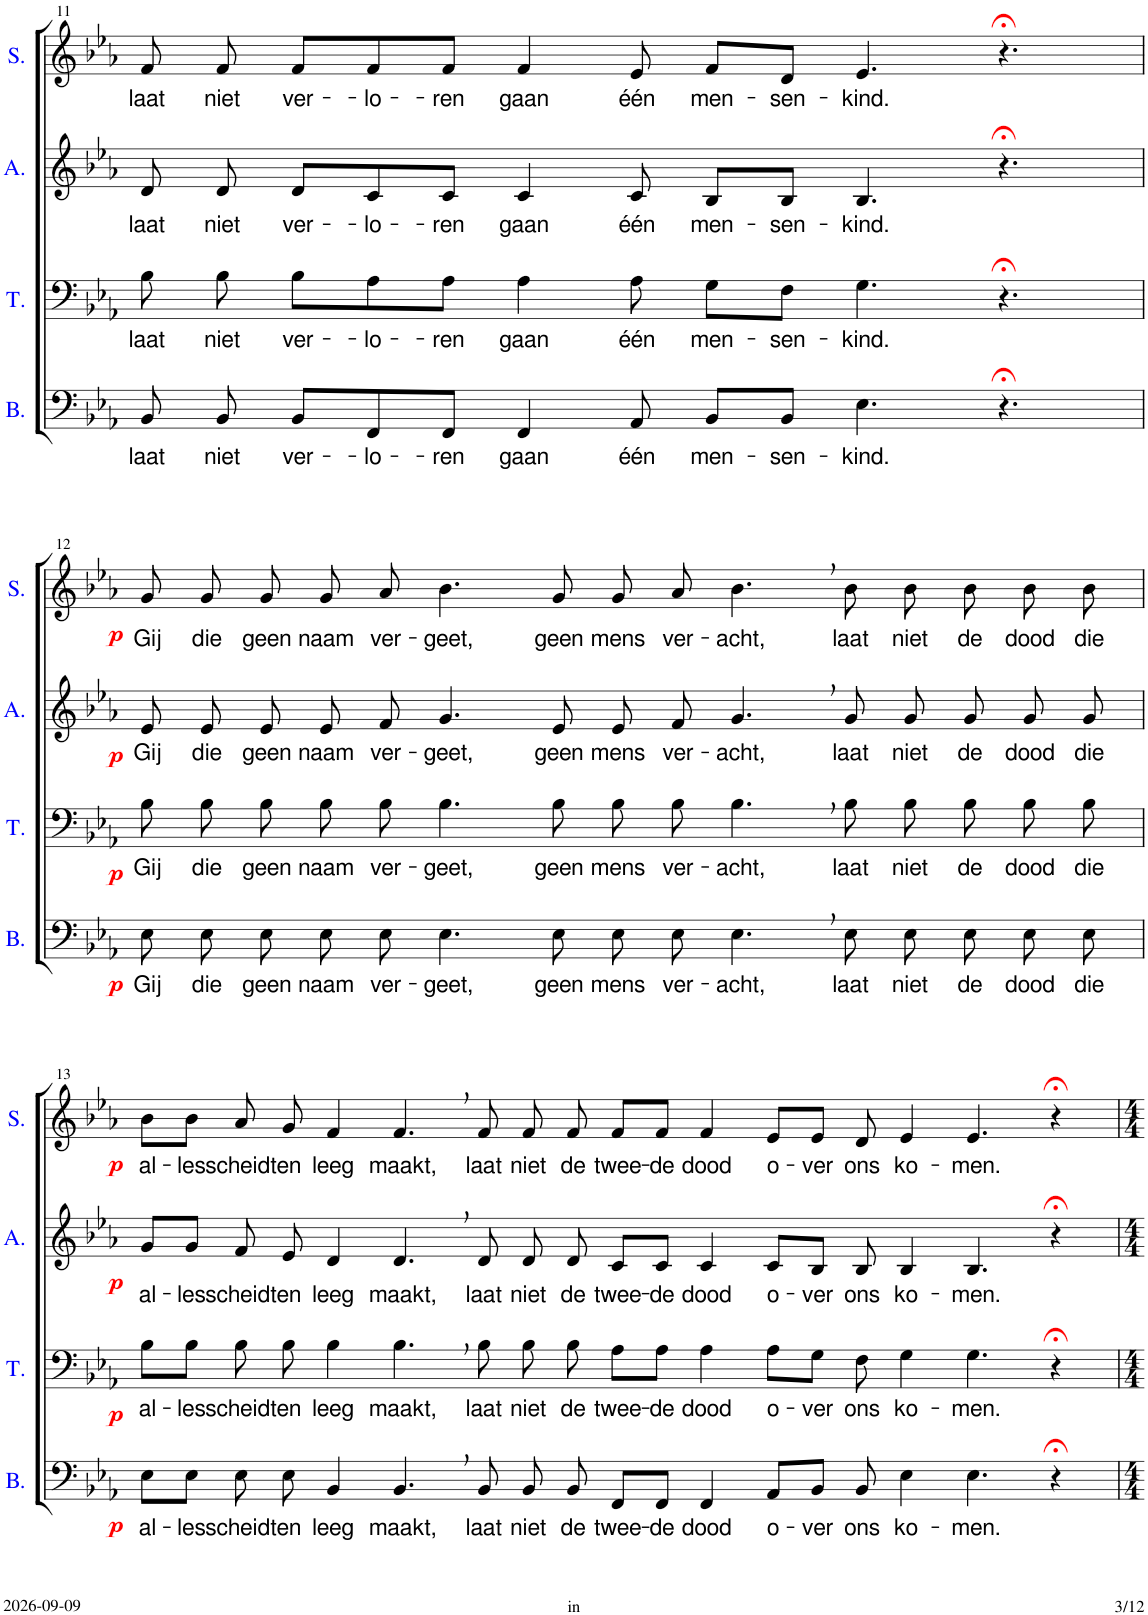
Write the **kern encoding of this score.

**kern	**text	**dynam	**kern	**text	**dynam	**kern	**text	**dynam	**kern	**text	**dynam
*part4	*part4	*part4	*part3	*part3	*part3	*part2	*part2	*part2	*part1	*part1	*part1
*staff4	*staff4	*staff4	*staff3	*staff3	*staff3	*staff2	*staff2	*staff2	*staff1	*staff1	*staff1
*I"Bass	*	*	*I"Tenor	*	*	*I"Alto	*	*	*I"Soprano	*	*
*I'B.	*	*	*I'T.	*	*	*I'A.	*	*	*I'S.	*	*
!!LO:PB:g=z
*clefF4	*	*	*clefF4	*	*	*clefG2	*	*	*clefG2	*	*
*k[b-e-a-]	*	*	*k[b-e-a-]	*	*	*k[b-e-a-]	*	*	*k[b-e-a-]	*	*
*M4/4	*	*	*M4/4	*	*	*M4/4	*	*	*M4/4	*	*
=11	=11	=11	=11	=11	=11	=11	=11	=11	=11	=11	=11
!	!LO:LY:b	!	!	!LO:LY:b	!	!	!LO:LY:b	!	!	!LO:LY:b	!
8BB-/	laat	.	8B-\	laat	.	8d/	laat	.	8f/	laat	.
!	!LO:LY:b	!	!	!LO:LY:b	!	!	!LO:LY:b	!	!	!LO:LY:b	!
8BB-/	niet	.	8B-\	niet	.	8d/	niet	.	8f/	niet	.
!	!LO:LY:b	!	!	!LO:LY:b	!	!	!LO:LY:b	!	!	!LO:LY:b	!
8BB-/L	ver-	.	8B-\L	ver-	.	8d/L	ver-	.	8f/L	ver-	.
!	!LO:LY:b	!	!	!LO:LY:b	!	!	!LO:LY:b	!	!	!LO:LY:b	!
8FF/	-lo-	.	8A-\	-lo-	.	8c/	-lo-	.	8f/	-lo-	.
!	!LO:LY:b	!	!	!LO:LY:b	!	!	!LO:LY:b	!	!	!LO:LY:b	!
8FF/J	-ren	.	8A-\J	-ren	.	8c/J	-ren	.	8f/J	-ren	.
!	!LO:LY:b	!	!	!LO:LY:b	!	!	!LO:LY:b	!	!	!LO:LY:b	!
4FF/	gaan	.	4A-\	gaan	.	4c/	gaan	.	4f/	gaan	.
!	!LO:LY:b	!	!	!LO:LY:b	!	!	!LO:LY:b	!	!	!LO:LY:b	!
8AA-/	één	.	8A-\	één	.	8c/	één	.	8e-/	één	.
!	!LO:LY:b	!	!	!LO:LY:b	!	!	!LO:LY:b	!	!	!LO:LY:b	!
8BB-/L	men-	.	8G\L	men-	.	8B-/L	men-	.	8f/L	men-	.
!	!LO:LY:b	!	!	!LO:LY:b	!	!	!LO:LY:b	!	!	!LO:LY:b	!
8BB-/J	-sen-	.	8F\J	-sen-	.	8B-/J	-sen-	.	8d/J	-sen-	.
!	!LO:LY:b	!	!	!LO:LY:b	!	!	!LO:LY:b	!	!	!LO:LY:b	!
4.E-\	-kind.	.	4.G\	-kind.	.	4.B-/	-kind.	.	4.e-/	-kind.	.
4.r;<	.	.	4.r;<	.	.	4.r;<	.	.	4.r;<	.	.
!!LO:LB:g=z
=12	=12	=12	=12	=12	=12	=12	=12	=12	=12	=12	=12
!	!LO:LY:b	!LO:DY:b	!	!LO:LY:b	!LO:DY:b	!	!LO:LY:b	!LO:DY:b	!	!LO:LY:b	!LO:DY:b
8E-\	Gij	p	8B-\	Gij	p	8e-/	Gij	p	8g/	Gij	p
!	!LO:LY:b	!	!	!LO:LY:b	!	!	!LO:LY:b	!	!	!LO:LY:b	!
8E-\	die	.	8B-\	die	.	8e-/	die	.	8g/	die	.
!	!LO:LY:b	!	!	!LO:LY:b	!	!	!LO:LY:b	!	!	!LO:LY:b	!
8E-\	geen	.	8B-\	geen	.	8e-/	geen	.	8g/	geen	.
!	!LO:LY:b	!	!	!LO:LY:b	!	!	!LO:LY:b	!	!	!LO:LY:b	!
8E-\	naam	.	8B-\	naam	.	8e-/	naam	.	8g/	naam	.
!	!LO:LY:b	!	!	!LO:LY:b	!	!	!LO:LY:b	!	!	!LO:LY:b	!
8E-\	ver-	.	8B-\	ver-	.	8f/	ver-	.	8a-/	ver-	.
!	!LO:LY:b	!	!	!LO:LY:b	!	!	!LO:LY:b	!	!	!LO:LY:b	!
4.E-\	-geet,	.	4.B-\	-geet,	.	4.g/	-geet,	.	4.b-\	-geet,	.
!	!LO:LY:b	!	!	!LO:LY:b	!	!	!LO:LY:b	!	!	!LO:LY:b	!
8E-\	geen	.	8B-\	geen	.	8e-/	geen	.	8g/	geen	.
!	!LO:LY:b	!	!	!LO:LY:b	!	!	!LO:LY:b	!	!	!LO:LY:b	!
8E-\	mens	.	8B-\	mens	.	8e-/	mens	.	8g/	mens	.
!	!LO:LY:b	!	!	!LO:LY:b	!	!	!LO:LY:b	!	!	!LO:LY:b	!
8E-\	ver-	.	8B-\	ver-	.	8f/	ver-	.	8a-/	ver-	.
!	!LO:LY:b	!	!	!LO:LY:b	!	!	!LO:LY:b	!	!	!LO:LY:b	!
4.E-,\	-acht,	.	4.B-,\	-acht,	.	4.g,/	-acht,	.	4.b-,\	-acht,	.
!	!LO:LY:b	!	!	!LO:LY:b	!	!	!LO:LY:b	!	!	!LO:LY:b	!
8E-\	laat	.	8B-\	laat	.	8g/	laat	.	8b-\	laat	.
!	!LO:LY:b	!	!	!LO:LY:b	!	!	!LO:LY:b	!	!	!LO:LY:b	!
8E-\	niet	.	8B-\	niet	.	8g/	niet	.	8b-\	niet	.
!	!LO:LY:b	!	!	!LO:LY:b	!	!	!LO:LY:b	!	!	!LO:LY:b	!
8E-\	de	.	8B-\	de	.	8g/	de	.	8b-\	de	.
!	!LO:LY:b	!	!	!LO:LY:b	!	!	!LO:LY:b	!	!	!LO:LY:b	!
8E-\	dood	.	8B-\	dood	.	8g/	dood	.	8b-\	dood	.
!	!LO:LY:b	!	!	!LO:LY:b	!	!	!LO:LY:b	!	!	!LO:LY:b	!
8E-\	die	.	8B-\	die	.	8g/	die	.	8b-\	die	.
!!LO:LB:g=z
=13	=13	=13	=13	=13	=13	=13	=13	=13	=13	=13	=13
!	!LO:LY:b	!LO:DY:b	!	!LO:LY:b	!LO:DY:b	!	!LO:LY:b	!LO:DY:b	!	!LO:LY:b	!LO:DY:b
8E-\L	al-	p	8B-\L	al-	p	8g/L	al-	p	8b-\L	al-	p
!	!LO:LY:b	!	!	!LO:LY:b	!	!	!LO:LY:b	!	!	!LO:LY:b	!
8E-\J	-les	.	8B-\J	-les	.	8g/J	-les	.	8b-\J	-les	.
!	!LO:LY:b	!	!	!LO:LY:b	!	!	!LO:LY:b	!	!	!LO:LY:b	!
8E-\	scheidt	.	8B-\	scheidt	.	8f/	scheidt	.	8a-/	scheidt	.
!	!LO:LY:b	!	!	!LO:LY:b	!	!	!LO:LY:b	!	!	!LO:LY:b	!
8E-\	en	.	8B-\	en	.	8e-/	en	.	8g/	en	.
!	!LO:LY:b	!	!	!LO:LY:b	!	!	!LO:LY:b	!	!	!LO:LY:b	!
4BB-/	leeg	.	4B-\	leeg	.	4d/	leeg	.	4f/	leeg	.
!	!LO:LY:b	!	!	!LO:LY:b	!	!	!LO:LY:b	!	!	!LO:LY:b	!
[4BB-/	maakt,	.	[4B-\	maakt,	.	[4d/	maakt,	.	[4f/	maakt,	.
8ryy	.	.	8ryy	.	.	8ryy	.	.	8ryy	.	.
!	!LO:LY:b	!	!	!LO:LY:b	!	!	!LO:LY:b	!	!	!LO:LY:b	!
8BB-/	laat	.	8B-\	laat	.	8d/	laat	.	8f/	laat	.
!	!LO:LY:b	!	!	!LO:LY:b	!	!	!LO:LY:b	!	!	!LO:LY:b	!
8BB-/	niet	.	8B-\	niet	.	8d/	niet	.	8f/	niet	.
!	!LO:LY:b	!	!	!LO:LY:b	!	!	!LO:LY:b	!	!	!LO:LY:b	!
8BB-/	de	.	8B-\	de	.	8d/	de	.	8f/	de	.
!	!LO:LY:b	!	!	!LO:LY:b	!	!	!LO:LY:b	!	!	!LO:LY:b	!
8FF/L	twee-	.	8A-\L	twee-	.	8c/L	twee-	.	8f/L	twee-	.
!	!LO:LY:b	!	!	!LO:LY:b	!	!	!LO:LY:b	!	!	!LO:LY:b	!
8FF/J	-de	.	8A-\J	-de	.	8c/J	-de	.	8f/J	-de	.
!	!LO:LY:b	!	!	!LO:LY:b	!	!	!LO:LY:b	!	!	!LO:LY:b	!
4FF/	dood	.	4A-\	dood	.	4c/	dood	.	4f/	dood	.
!	!LO:LY:b	!	!	!LO:LY:b	!	!	!LO:LY:b	!	!	!LO:LY:b	!
8AA-/L	o-	.	8A-\L	o-	.	8c/L	o-	.	8e-/L	o-	.
!	!LO:LY:b	!	!	!LO:LY:b	!	!	!LO:LY:b	!	!	!LO:LY:b	!
8BB-/J	-ver	.	8G\J	-ver	.	8B-/J	-ver	.	8e-/J	-ver	.
!	!LO:LY:b	!	!	!LO:LY:b	!	!	!LO:LY:b	!	!	!LO:LY:b	!
8BB-/	ons	.	8F\	ons	.	8B-/	ons	.	8d/	ons	.
!	!LO:LY:b	!	!	!LO:LY:b	!	!	!LO:LY:b	!	!	!LO:LY:b	!
4E-\	ko-	.	4G\	ko-	.	4B-/	ko-	.	4e-/	ko-	.
!	!LO:LY:b	!	!	!LO:LY:b	!	!	!LO:LY:b	!	!	!LO:LY:b	!
4.E-\	-men.	.	4.G\	-men.	.	4.B-/	-men.	.	4.e-/	-men.	.
4r;<	.	.	4r;<	.	.	4r;<	.	.	4r;<	.	.
=14	=14	=14	=14	=14	=14	=14	=14	=14	=14	=14	=14
8BB-,/]	.	.	8B-,\]	.	.	8d,/]	.	.	8f,/]	.	.
=	=	=	=	=	=	=	=	=	=	=	=
*-	*-	*-	*-	*-	*-	*-	*-	*-	*-	*-	*-
